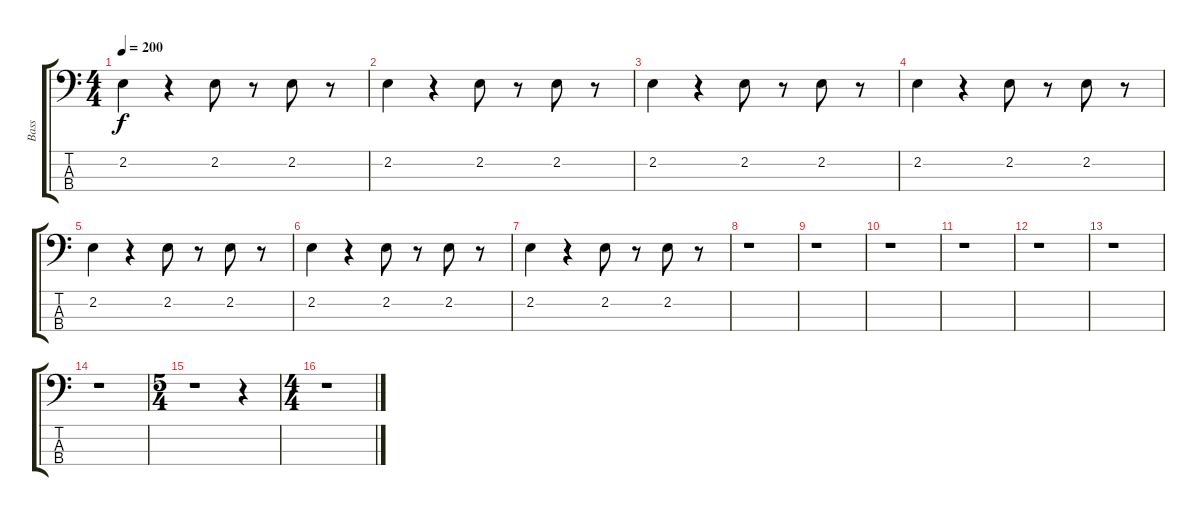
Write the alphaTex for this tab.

\track ("Bass" "Bass") {instrument electricbassfinger}
\staff {score tabs}
\tuning (G2 D2 A1 E1) {hide}
\ts (4 4)
\tempo 200
\clef f4
\ks c
2.2.4{dy f} r.4 2.2.8 r.8 2.2.8 r.8 |
2.2.4 r.4 2.2.8 r.8 2.2.8 r.8 |
2.2.4 r.4 2.2.8 r.8 2.2.8 r.8 |
2.2.4 r.4 2.2.8 r.8 2.2.8 r.8 |
2.2.4 r.4 2.2.8 r.8 2.2.8 r.8 |
2.2.4 r.4 2.2.8 r.8 2.2.8 r.8 |
2.2.4 r.4 2.2.8 r.8 2.2.8 r.8 |
r.1 |
r.1 |
r.1 |
r.1 |
r.1 |
r.1 |
r.1 |
\ts (5 4)
r.1 r.4 |
\ts (4 4)
r.1
